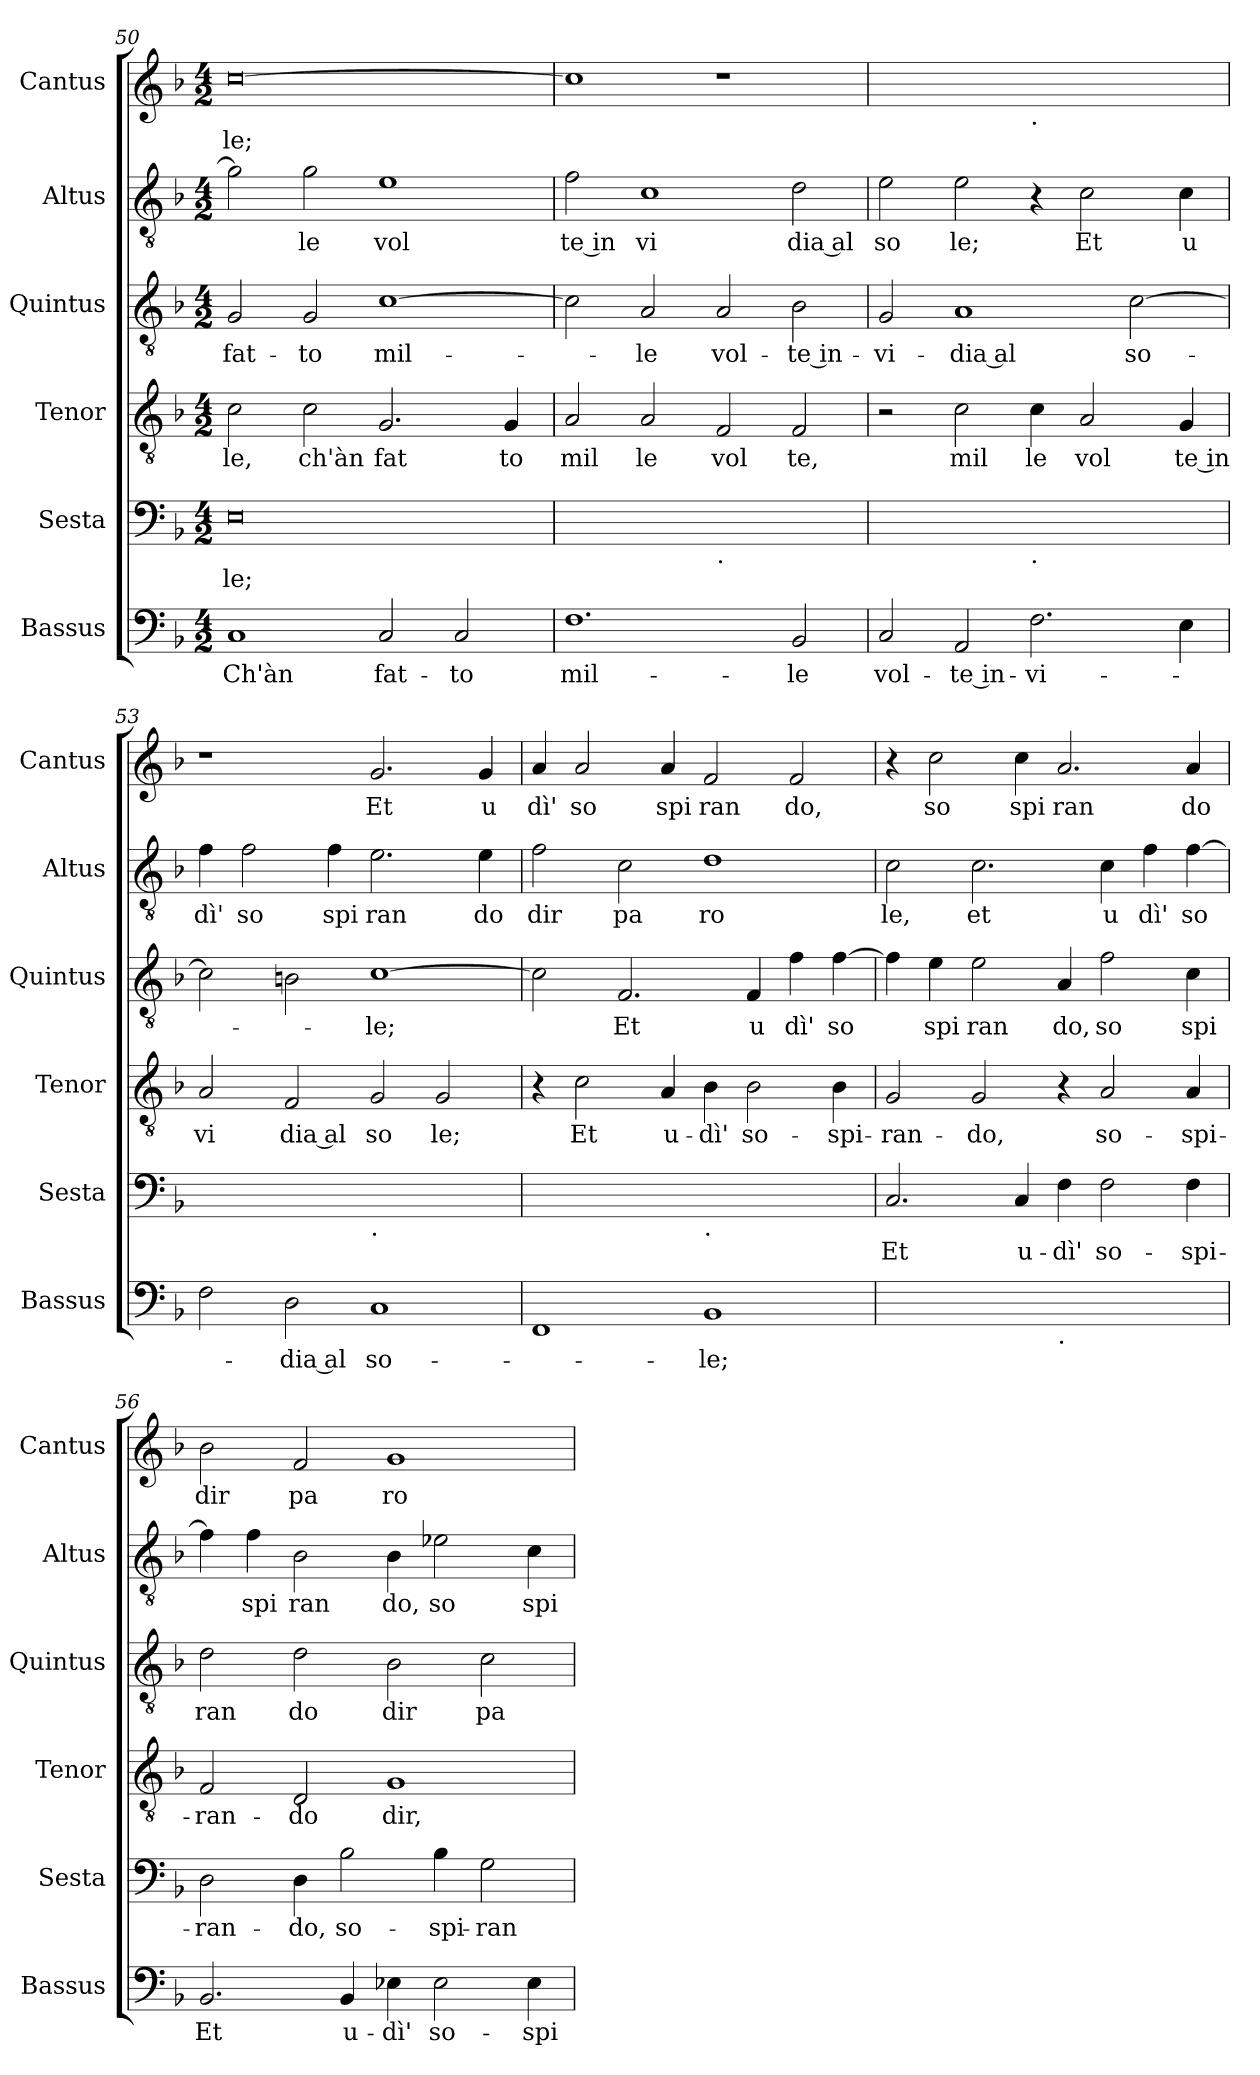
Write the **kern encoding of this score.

**kern	**text	**kern	**text	**kern	**text	**kern	**text	**kern	**text	**kern	**text
*part6	*part6	*part5	*part5	*part4	*part4	*part3	*part3	*part2	*part2	*part1	*part1
*staff6	*staff6	*staff5	*staff5	*staff4	*staff4	*staff3	*staff3	*staff2	*staff2	*staff1	*staff1
*I"Bassus	*	*I"Sesta	*	*I"Tenor	*	*I"Quintus	*	*I"Altus	*	*I"Cantus	*
*I'Bassus	*	*I'Sesta	*	*I'Tenor	*	*I'Quintus	*	*I'Altus	*	*I'Cantus	*
*clefF4	*	*clefF4	*	*clefGv2	*	*clefGv2	*	*clefGv2	*	*clefG2	*
*k[b-]	*	*k[b-]	*	*k[b-]	*	*k[b-]	*	*k[b-]	*	*k[b-]	*
*F:	*	*F:	*	*F:	*	*F:	*	*F:	*	*F:	*
*M4/2	*	*M4/2	*	*M4/2	*	*M4/2	*	*M4/2	*	*M4/2	*
=50	=50	=50	=50	=50	=50	=50	=50	=50	=50	=50	=50
1C	Ch'àn	0E	le;	2c\	le,	2G/	fat-	2g\]	.	[0cc	le;
.	.	.	.	2c\	ch'àn	2G/	-to	2g\	le	.	.
2C/	fat-	.	.	2.G/	fat	[1c	mil-	1e	vol	.	.
2C/	-to	.	.	.	.	.	.	.	.	.	.
.	.	.	.	4G/	to	.	.	.	.	.	.
=51	=51	=51	=51	=51	=51	=51	=51	=51	=51	=51	=51
*	*	*^	*	*	*	*	*	*	*	*	*
1.F	mil-	0ryy	1ryy	.	2A/	mil	2c\]	.	2f\	te in	1cc]	.
.	.	.	.	.	2A/	le	2A/	-le	1c	vi	.	.
!	!	!	!LO:TX:b:t=.	!	!	!	!	!	!	!	!	!
.	.	.	1ryy	.	2F/	vol	2A/	vol-	.	.	1r	.
2BB-/	-le	.	.	.	2F/	te,	2B-\	-te in-	2d\	dia al	.	.
=52	=52	=52	=52	=52	=52	=52	=52	=52	=52	=52	=52	=52
*	*	*	*	*	*	*	*	*	*	*	*^	*
2C/	vol-	0ryy	1ryy	.	2r	.	2G/	-vi-	2e\	so	0ryy	1ryy	.
2AA/	-te in-	.	.	.	2c\	mil	1A	-dia al	2e\	le;	.	.	.
!	!	!	!	!	!	!	!	!	!	!	!	!LO:TX:b:t=.	!
!	!	!	!LO:TX:b:t=.	!	!	!	!	!	!	!	!	!	!
2.F\	-vi-	.	1ryy	.	4c\	le	.	.	4r	.	.	1ryy	.
.	.	.	.	.	2A/	vol	.	.	2c\	Et	.	.	.
.	.	.	.	.	.	.	[2c\	so-	.	.	.	.	.
4E\	.	.	.	.	4G/	te in	.	.	4c\	u	.	.	.
*	*	*	*	*	*	*	*	*	*	*	*v	*v	*
=53	=53	=53	=53	=53	=53	=53	=53	=53	=53	=53	=53	=53
2F\	.	0ryy	1ryy	.	2A/	vi	2c\]	.	4f\	dì'	1r	.
.	.	.	.	.	.	.	.	.	2f\	so	.	.
2D\	-dia al	.	.	.	2F/	dia al	2Bn\	.	.	.	.	.
.	.	.	.	.	.	.	.	.	4f\	spi	.	.
!	!	!	!LO:TX:b:t=.	!	!	!	!	!	!	!	!	!
1C	so-	.	1ryy	.	2G/	so	[1c	-le;	2.e\	ran	2.g/	Et
.	.	.	.	.	2G/	le;	.	.	.	.	.	.
.	.	.	.	.	.	.	.	.	4e\	do	4g/	u
=54	=54	=54	=54	=54	=54	=54	=54	=54	=54	=54	=54	=54
1FF	.	0ryy	1ryy	.	4r	.	2c\]	.	2f\	dir	4a/	dì'
.	.	.	.	.	2c\	Et	.	.	.	.	2a/	so
.	.	.	.	.	.	.	2.F/	Et	2c\	pa	.	.
.	.	.	.	.	4A/	u-	.	.	.	.	4a/	spi
!	!	!	!LO:TX:b:t=.	!	!	!	!	!	!	!	!	!
1BB-	-le;	.	1ryy	.	4B-\	-dì'	.	.	1d	ro	2f/	ran
.	.	.	.	.	2B-\	so-	4F/	u	.	.	.	.
.	.	.	.	.	.	.	4f\	dì'	.	.	2f/	do,
.	.	.	.	.	4B-\	-spi-	[4f\	so	.	.	.	.
*	*	*v	*v	*	*	*	*	*	*	*	*	*
=55	=55	=55	=55	=55	=55	=55	=55	=55	=55	=55	=55
*^	*	*	*	*	*	*	*	*	*	*	*
0ryy	1ryy	.	2.C/	Et	2G/	-ran-	4f\]	.	2c\	le,	4r	.
.	.	.	.	.	.	.	4e\	spi	.	.	2cc\	so
.	.	.	.	.	2G/	-do,	2e\	ran	2.c\	et	.	.
.	.	.	4C/	u-	.	.	.	.	.	.	4cc\	spi
!	!LO:TX:b:t=.	!	!	!	!	!	!	!	!	!	!	!
.	1ryy	.	4F\	-dì'	4r	.	4A/	do,	.	.	2.a/	ran
.	.	.	2F\	so-	2A/	so-	2f\	so	4c\	u	.	.
.	.	.	.	.	.	.	.	.	4f\	dì'	.	.
.	.	.	4F\	-spi-	4A/	-spi-	4c\	spi	[4f\	so	4a/	do
*v	*v	*	*	*	*	*	*	*	*	*	*	*
=56	=56	=56	=56	=56	=56	=56	=56	=56	=56	=56	=56
2.BB-/	Et	2D\	-ran-	2F/	-ran-	2d\	ran	4f\]	.	2b-\	dir
.	.	.	.	.	.	.	.	4f\	spi	.	.
.	.	4D\	-do,	2D/	-do	2d\	do	2B-\	ran	2f/	pa
4BB-/	u-	2B-\	so-	.	.	.	.	.	.	.	.
4E-X\	-dì'	.	.	1G	dir,	2B-\	dir	4B-\	do,	1g	ro
2E-\	so-	4B-\	-spi-	.	.	.	.	2e-X\	so	.	.
.	.	2G\	-ran-	.	.	2c\	pa	.	.	.	.
4E-\	-spi-	.	.	.	.	.	.	4c\	spi	.	.
=	=	=	=	=	=	=	=	=	=	=	=
*-	*-	*-	*-	*-	*-	*-	*-	*-	*-	*-	*-
